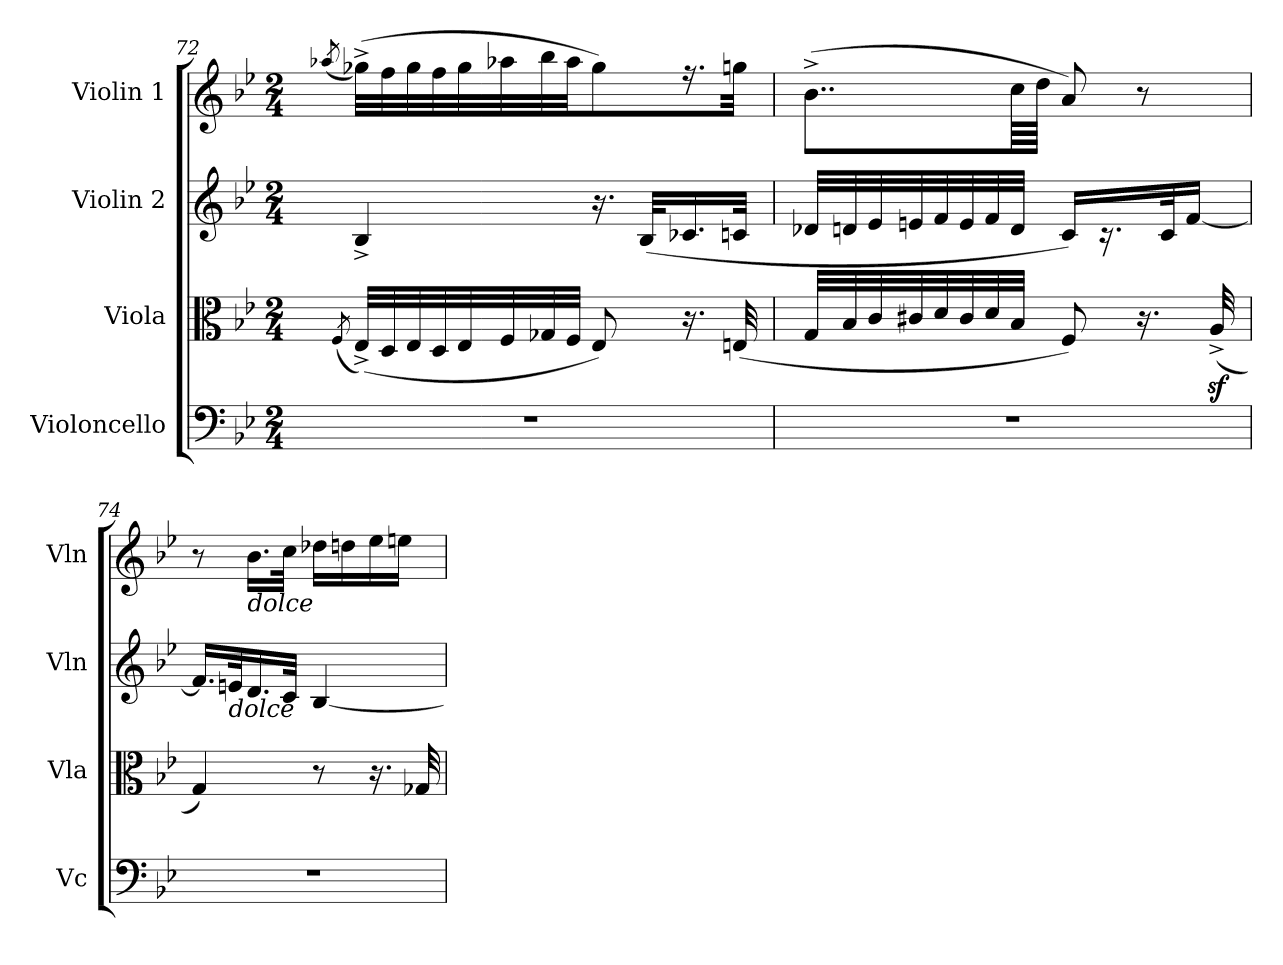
**kern	**kern	**kern	**kern
*part4	*part3	*part2	*part1
*staff4	*staff3	*staff2	*staff1
*I"Violoncello	*I"Viola	*I"Violin 2	*I"Violin 1
*I'Vc	*I'Vla	*I'Vln	*I'Vln
*clefF4	*clefC3	*clefG2	*clefG2
*k[b-e-]	*k[b-e-]	*k[b-e-]	*k[b-e-]
*M2/4	*M2/4	*M2/4	*M2/4
=72	=72	=72	=72
.	(8qF/	.	(8qaa-X/
2r	(32E-^/LLL)	4B-^/	(32gg-X^\LLL)
.	32D/	.	32ff\
.	32E-/	.	32gg-\
.	32D/	.	32ff\
.	32E-/	.	32gg-\
.	32F/	.	32aa-\
.	32G-X/	.	32bb-\
.	32F/JJJ	.	32aa-\JJJ
.	8E-/)	16.r	8gg-\L)
.	.	(32B-/KLL	.
.	16.r	16.c-X/	16.r
.	(32En/	32cn/JJk	32ggn\JJk
=73	=73	=73	=73
2r	32G/LLL	32d-X/LLL	(8..b-^\L
.	32B-/	32dn/	.
.	32c/	32e-/	.
.	32c#X/	32en/	.
.	32d/	32f/	.
.	32c#/	32e/	.
.	32d/	32f/	.
.	32B-/JJJ	32d/JJJ	64cc\LLL
.	.	.	64dd\JJJJ
.	8F/)	16c/LL)	8a/)
.	.	16.r	.
.	16.r	.	8r
.	.	32c/K	.
.	.	[16f/JJ	.
.	(32Az<^/	.	.
!!LO:PB:g=z
=74	=74	=74	=74
2r	4G/)	16.f/LL]	8r
!	!	!LO:TX:b:i:t=dolce	!
.	.	32en/K	.
!	!	!	!LO:TX:b:i:t=dolce
.	.	16.d/	16.b-\LL
.	.	32c/JJk	32cc\JJk
.	8r	[4B-/	16dd-X\LL
.	.	.	16ddn\
.	16.r	.	16ee-\
.	.	.	16een\JJ
.	32G-X/	.	.
=	=	=	=
*-	*-	*-	*-
